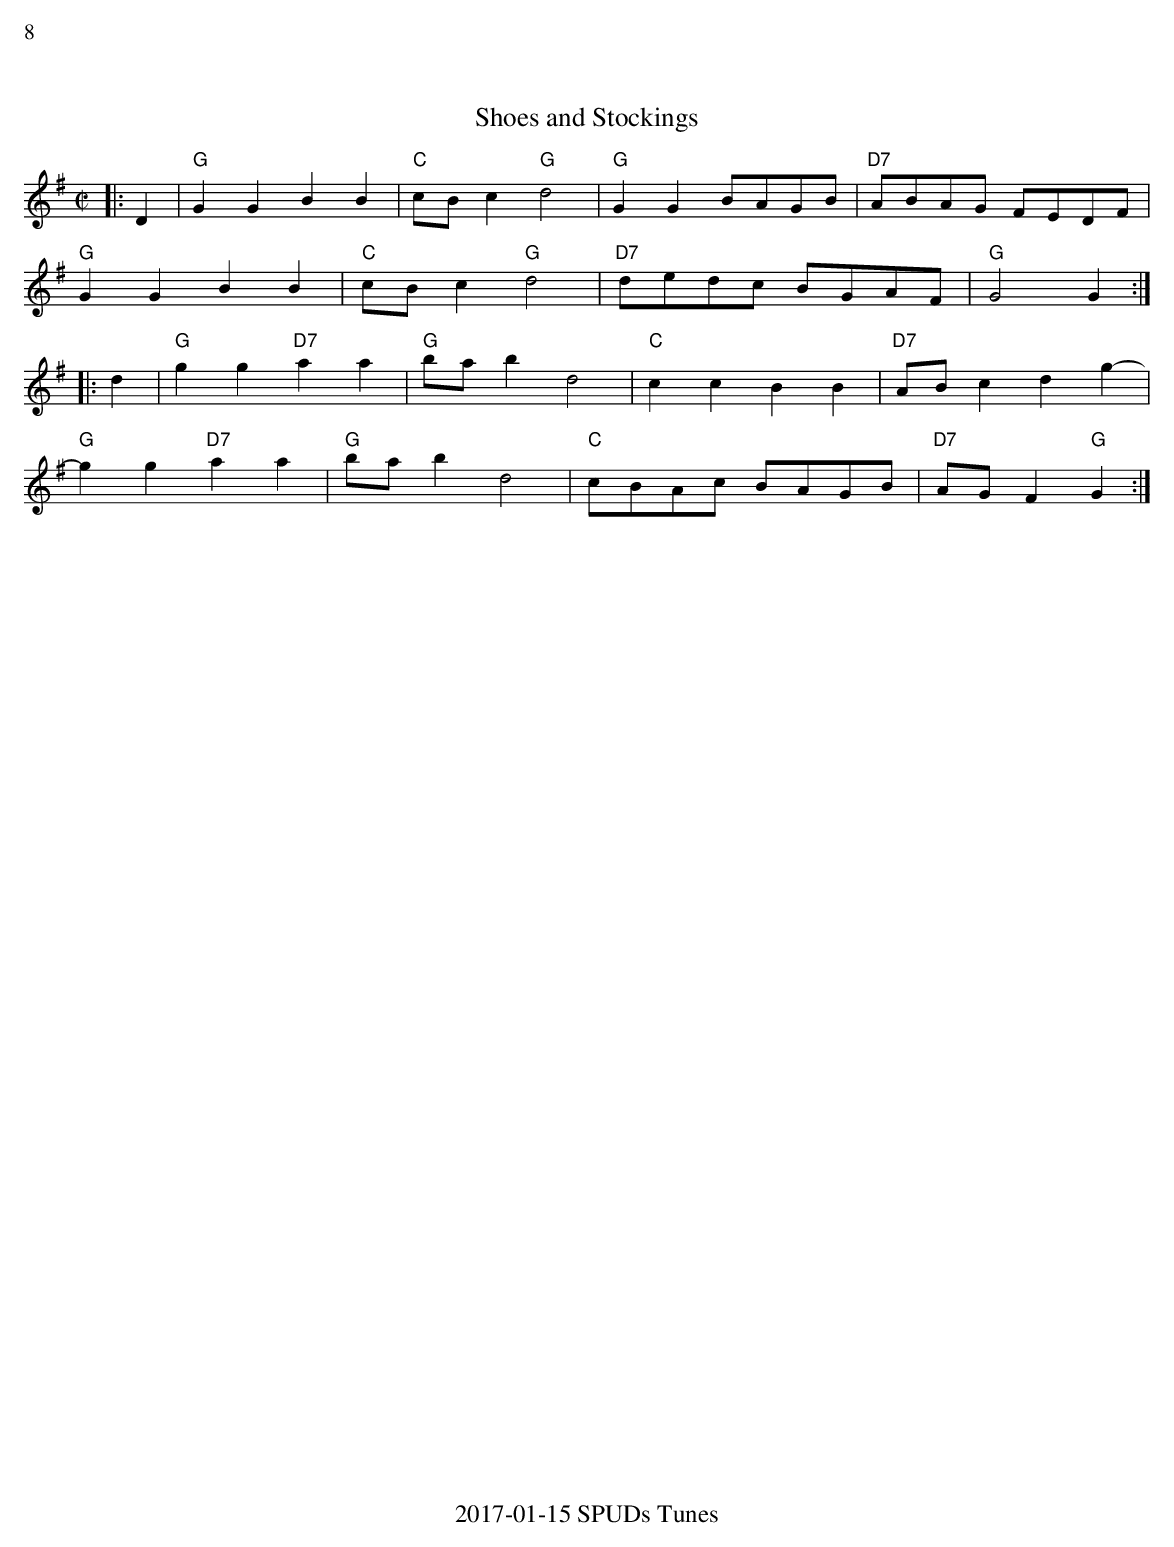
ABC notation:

X:1
%%text 8
T:Shoes and Stockings
M:C|
L:1/8
K:G
|:D2| "G"G2G2 B2B2 | "C"cBc2 "G"d4 | "G"G2G2 BAGB | "D7"ABAG FEDF |
"G"G2G2 B2B2 | "C"cBc2 "G"d4 | "D7"dedc BGAF | "G"G4 G2 :|
|:d2 | "G"g2g2 "D7"a2a2 | "G"bab2 d4 | "C"c2c2 B2B2 | "D7"ABc2 d2g2- |
"G"g2g2 "D7"a2a2 | "G"bab2 d4 | "C"cBAc BAGB | "D7"AGF2 "G"G2 :|
